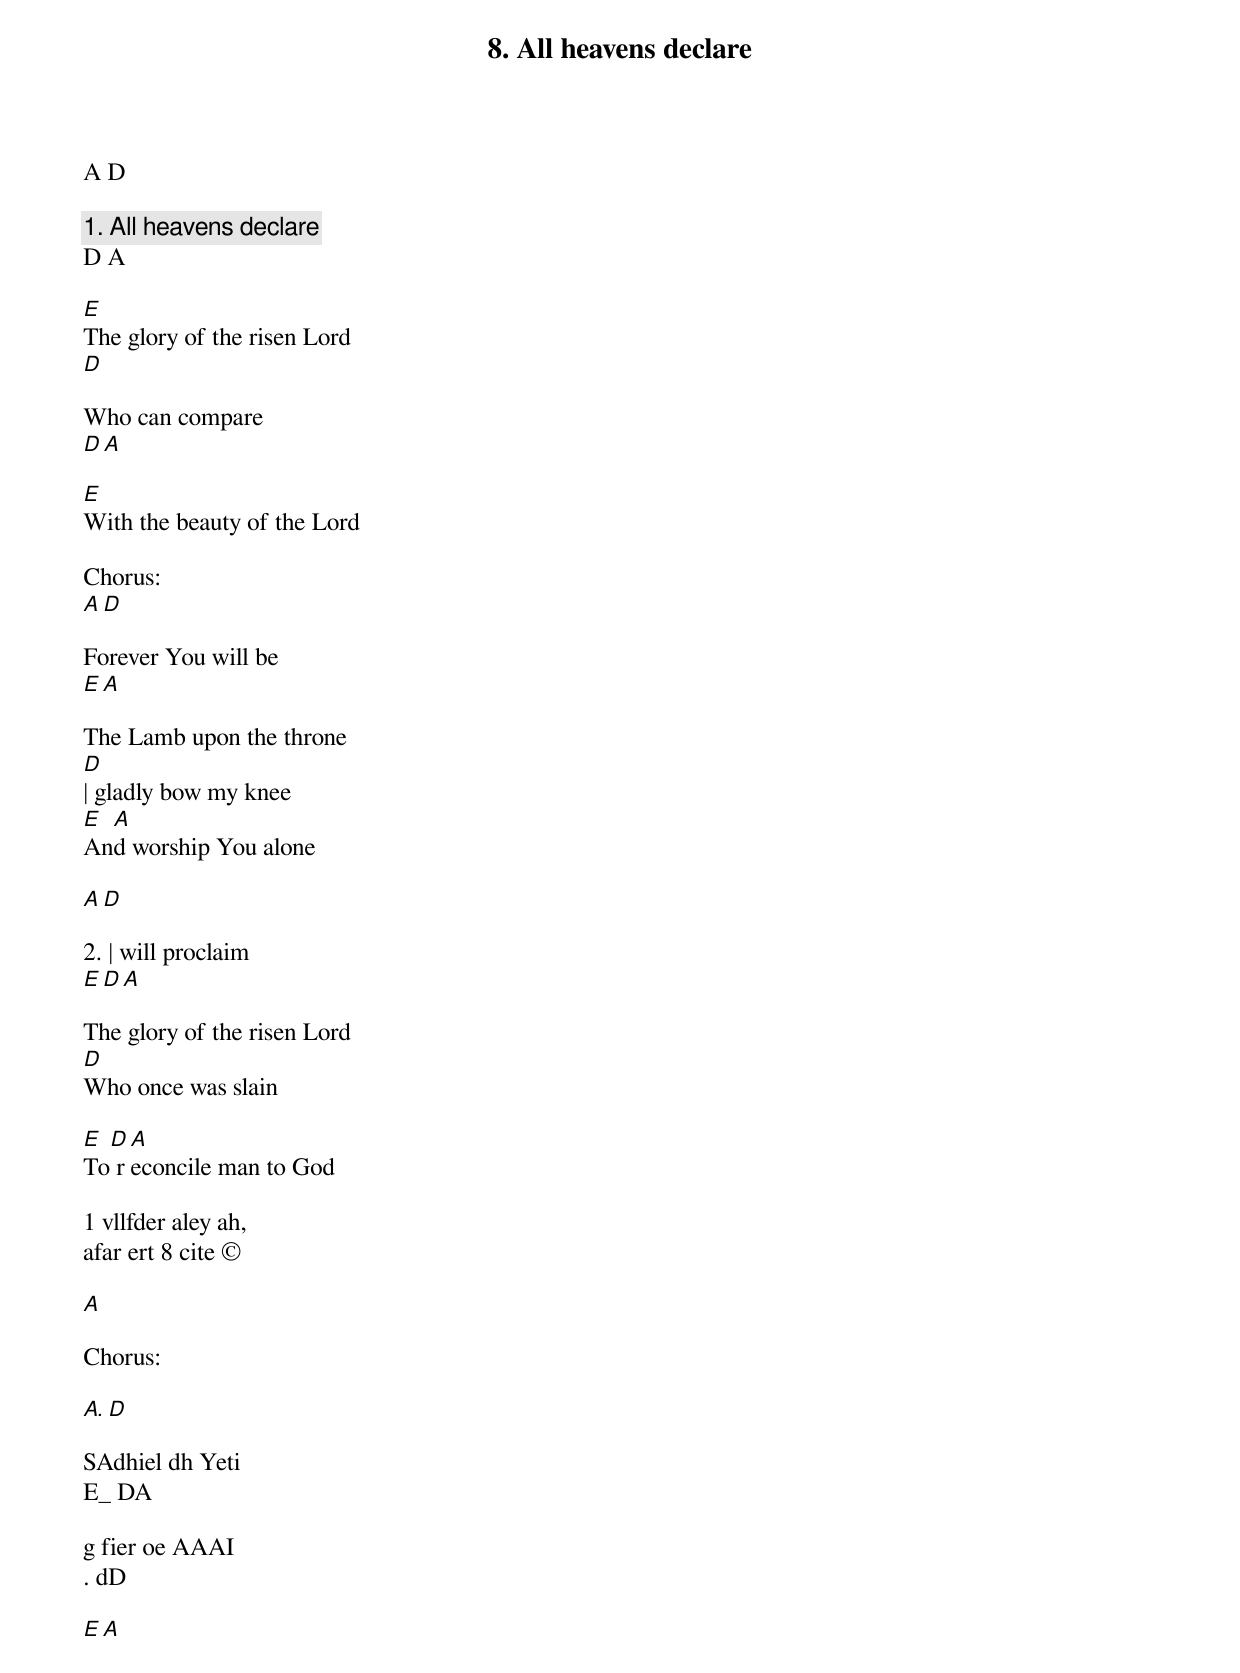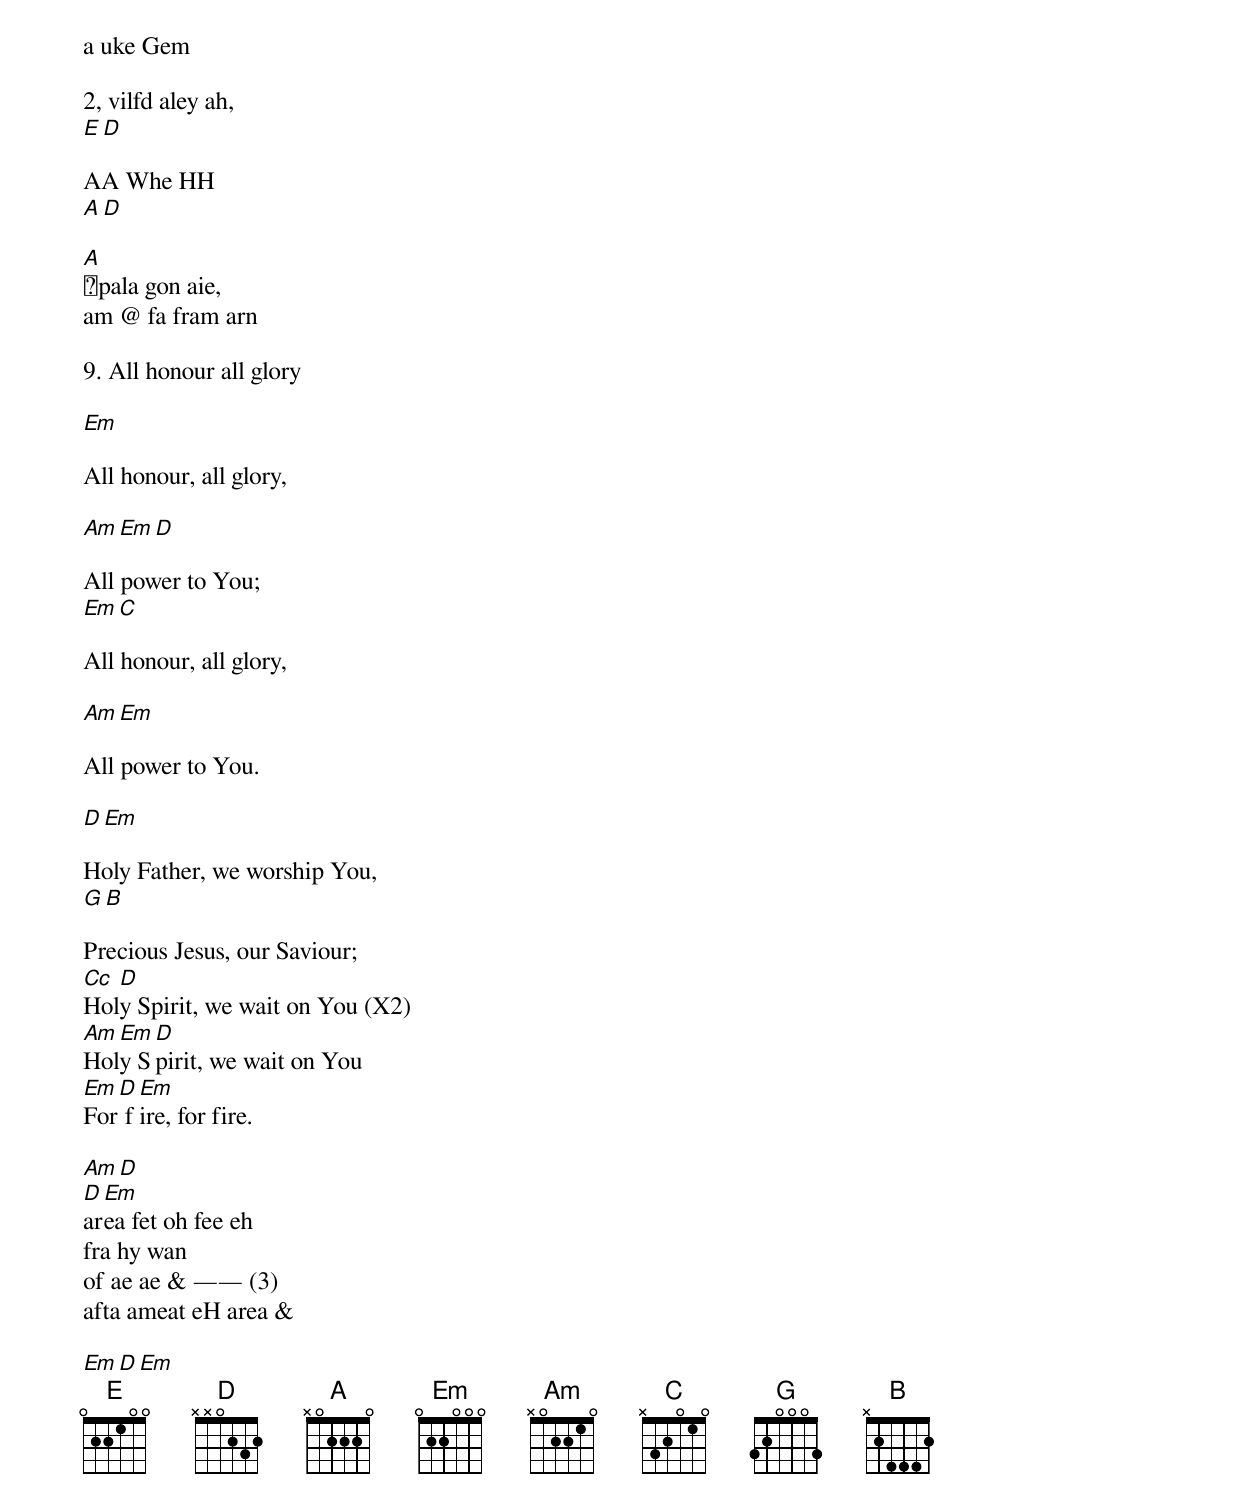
8. All heavens declare
A D

1. All heavens declare
D A

E
The glory of the risen Lord
D

Who can compare
D A

E
With the beauty of the Lord

Chorus:
A D

Forever You will be
E A

The Lamb upon the throne
D
| gladly bow my knee
E A
And worship You alone

A D

2. | will proclaim
E D A

The glory of the risen Lord
D
Who once was slain

E D A
To reconcile man to God

1 vllfder aley ah,
afar ert 8 cite ©

A

Chorus:

A. D

SAdhiel dh Yeti
E_ DA

g fier oe AAAI
. dD

E A

a uke Gem

2, vilfd aley ah,
E D

AA Whe HH
A D

A
pala gon aie,
am @ fa fram arn

9. All honour all glory

Em

All honour, all glory,

Am Em D

All power to You;
Em C

All honour, all glory,

Am Em

All power to You.

D Em

Holy Father, we worship You,
G B

Precious Jesus, our Saviour;
Cc D
Holy Spirit, we wait on You (X2)
Am Em D
Holy Spirit, we wait on You
Em D Em
For fire, for fire.

Am D
D Em
area fet oh fee eh
fra hy wan
of ae ae & —— (3)
afta ameat eH area &

Em D Em
